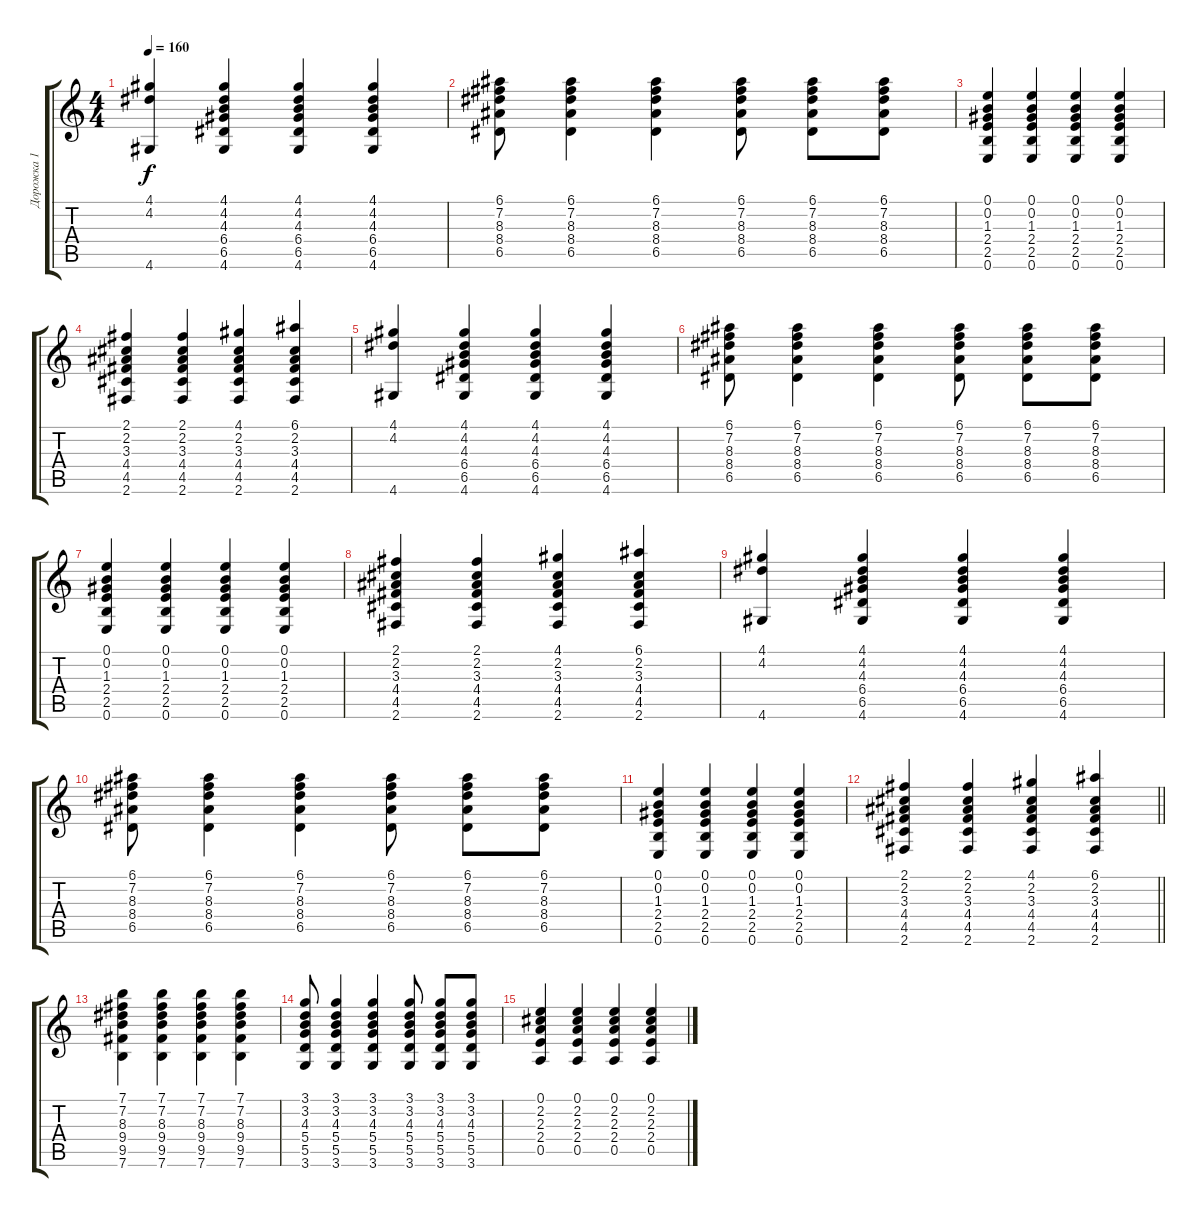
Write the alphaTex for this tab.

\track ("Дорожка 1" "Дорожка 1") {instrument acousticguitarnylon}
\staff {score tabs}
\tuning (E4 B3 G3 D3 A2 E2) {hide}
\ts (4 4)
\tempo 160
\clef g2
\ks c
(4.1 4.2 4.6).4{dy f} (4.1 4.2 4.3 6.4 6.5 4.6).4 (4.1 4.2 4.3 6.4 6.5 4.6).4 (4.1 4.2 4.3 6.4 6.5 4.6).4 |
(6.1 7.2 8.3 8.4 6.5).8 (6.1 7.2 8.3 8.4 6.5).4 (6.1 7.2 8.3 8.4 6.5).4 (6.1 7.2 8.3 8.4 6.5).8 (6.1 7.2 8.3 8.4 6.5).8 (6.1 7.2 8.3 8.4 6.5).8 |
(0.1 0.2 1.3 2.4 2.5 0.6).4 (0.1 0.2 1.3 2.4 2.5 0.6).4 (0.1 0.2 1.3 2.4 2.5 0.6).4 (0.1 0.2 1.3 2.4 2.5 0.6).4 |
(2.1 2.2 3.3 4.4 4.5 2.6).4 (2.1 2.2 3.3 4.4 4.5 2.6).4 (4.1 2.2 3.3 4.4 4.5 2.6).4 (6.1 2.2 3.3 4.4 4.5 2.6).4 |
(4.1 4.2 4.6).4 (4.1 4.2 4.3 6.4 6.5 4.6).4 (4.1 4.2 4.3 6.4 6.5 4.6).4 (4.1 4.2 4.3 6.4 6.5 4.6).4 |
(6.1 7.2 8.3 8.4 6.5).8 (6.1 7.2 8.3 8.4 6.5).4 (6.1 7.2 8.3 8.4 6.5).4 (6.1 7.2 8.3 8.4 6.5).8 (6.1 7.2 8.3 8.4 6.5).8 (6.1 7.2 8.3 8.4 6.5).8 |
(0.1 0.2 1.3 2.4 2.5 0.6).4 (0.1 0.2 1.3 2.4 2.5 0.6).4 (0.1 0.2 1.3 2.4 2.5 0.6).4 (0.1 0.2 1.3 2.4 2.5 0.6).4 |
(2.1 2.2 3.3 4.4 4.5 2.6).4 (2.1 2.2 3.3 4.4 4.5 2.6).4 (4.1 2.2 3.3 4.4 4.5 2.6).4 (6.1 2.2 3.3 4.4 4.5 2.6).4 |
(4.1 4.2 4.6).4 (4.1 4.2 4.3 6.4 6.5 4.6).4 (4.1 4.2 4.3 6.4 6.5 4.6).4 (4.1 4.2 4.3 6.4 6.5 4.6).4 |
(6.1 7.2 8.3 8.4 6.5).8 (6.1 7.2 8.3 8.4 6.5).4 (6.1 7.2 8.3 8.4 6.5).4 (6.1 7.2 8.3 8.4 6.5).8 (6.1 7.2 8.3 8.4 6.5).8 (6.1 7.2 8.3 8.4 6.5).8 |
(0.1 0.2 1.3 2.4 2.5 0.6).4 (0.1 0.2 1.3 2.4 2.5 0.6).4 (0.1 0.2 1.3 2.4 2.5 0.6).4 (0.1 0.2 1.3 2.4 2.5 0.6).4 |
\barLineRight lightlight
(2.1 2.2 3.3 4.4 4.5 2.6).4 (2.1 2.2 3.3 4.4 4.5 2.6).4 (4.1 2.2 3.3 4.4 4.5 2.6).4 (6.1 2.2 3.3 4.4 4.5 2.6).4 |
(7.1 7.2 8.3 9.4 9.5 7.6).4 (7.1 7.2 8.3 9.4 9.5 7.6).4 (7.1 7.2 8.3 9.4 9.5 7.6).4 (7.1 7.2 8.3 9.4 9.5 7.6).4 |
(3.1 3.2 4.3 5.4 5.5 3.6).8 (3.1 3.2 4.3 5.4 5.5 3.6).4 (3.1 3.2 4.3 5.4 5.5 3.6).4 (3.1 3.2 4.3 5.4 5.5 3.6).8 (3.1 3.2 4.3 5.4 5.5 3.6).8 (3.1 3.2 4.3 5.4 5.5 3.6).8 |
(0.1 2.2 2.3 2.4 0.5).4 (0.1 2.2 2.3 2.4 0.5).4 (0.1 2.2 2.3 2.4 0.5).4 (0.1 2.2 2.3 2.4 0.5).4
